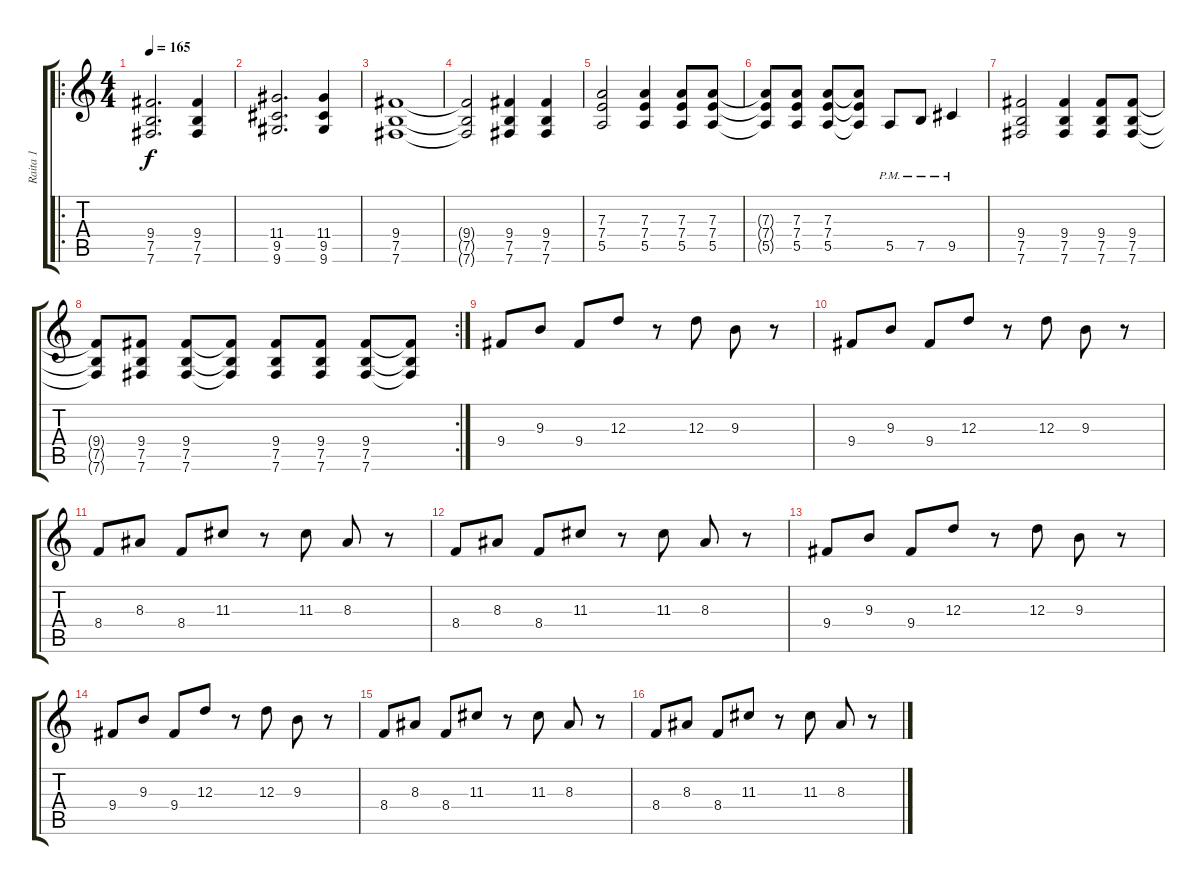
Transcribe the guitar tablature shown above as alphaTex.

\track ("Raita 1" "Raita 1") {instrument distortionguitar}
\staff {score tabs}
\tuning (B3 Gb3 D3 A2 E2 B1) {hide}
\ro
\ts (4 4)
\tempo 165
\clef g2
\ks c
(9.4 7.5 7.6).2{d dy f} (9.4 7.5 7.6).4 |
(11.4 9.5 9.6).2{d} (11.4 9.5 9.6).4 |
(9.4 7.5 7.6).1 |
(9.4{t} 7.5{t} 7.6{t}).2 (9.4 7.5 7.6).4 (9.4 7.5 7.6).4 |
(7.3 7.4 5.5).2 (7.3 7.4 5.5).4 (7.3 7.4 5.5).8 (7.3 7.4 5.5).8 |
(7.3{t} 7.4{t} 5.5{t}).8 (7.3 7.4 5.5).8 (7.3 7.4 5.5).8 (7.3{t} 7.4{t} 5.5{t}).8 5.5{pm}.8 7.5{pm}.8 9.5{pm}.4 |
(9.4 7.5 7.6).2 (9.4 7.5 7.6).4 (9.4 7.5 7.6).8 (9.4 7.5 7.6).8 |
\rc 2
(9.4{t} 7.5{t} 7.6{t}).8 (9.4 7.5 7.6).8 (9.4 7.5 7.6).8 (9.4{t} 7.5{t} 7.6{t}).8 (9.4 7.5 7.6).8 (9.4 7.5 7.6).8 (9.4 7.5 7.6).8 (9.4{t} 7.5{t} 7.6{t}).8 |
9.4.8{instrument electricguitarclean} 9.3.8 9.4.8 12.3.8 r.8 12.3.8 9.3.8 r.8 |
9.4.8 9.3.8 9.4.8 12.3.8 r.8 12.3.8 9.3.8 r.8 |
8.4.8 8.3.8 8.4.8 11.3.8 r.8 11.3.8 8.3.8 r.8 |
8.4.8 8.3.8 8.4.8 11.3.8 r.8 11.3.8 8.3.8 r.8 |
9.4.8 9.3.8 9.4.8 12.3.8 r.8 12.3.8 9.3.8 r.8 |
9.4.8 9.3.8 9.4.8 12.3.8 r.8 12.3.8 9.3.8 r.8 |
8.4.8 8.3.8 8.4.8 11.3.8 r.8 11.3.8 8.3.8 r.8 |
8.4.8 8.3.8 8.4.8 11.3.8 r.8 11.3.8 8.3.8 r.8
